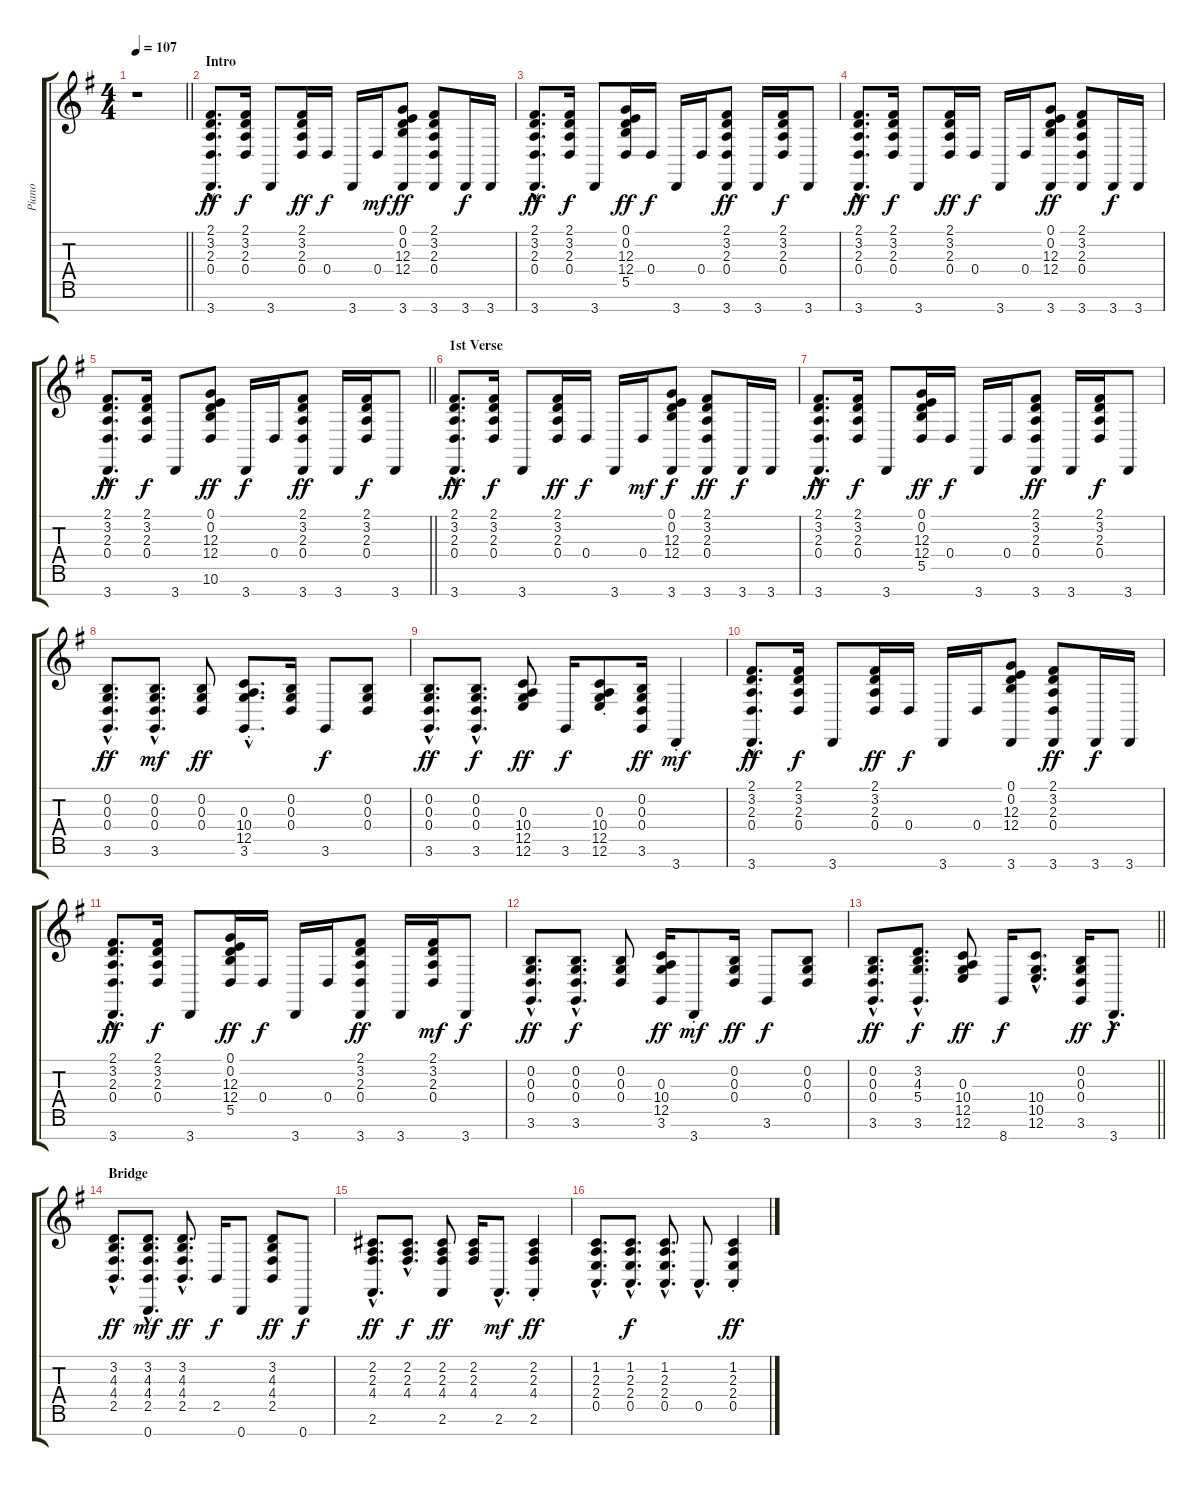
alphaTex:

\track ("Piano" "Piano") {instrument acousticgrandpiano}
\staff {score tabs}
\tuning (E4 B3 G3 D3 A2 E2 B1) {hide}
\ts (4 4)
\tempo 107
\clef g2
\barLineRight lightlight
\ks g
r.1{dy ff instrument acousticgrandpiano} |
\section ("" "Intro")
(2.1{hac} 3.2{hac} 2.3{hac} 0.4{hac} 3.7{hac}).8{d} (2.1 3.2 2.3 0.4).16{dy f} 3.7.8 (2.1 3.2 2.3 0.4).16{dy ff} 0.4.16{dy f} 3.7.16 0.4.16{dy mf} (0.1 0.2 12.3 12.4 3.7).8{dy ff} (2.1 3.2 2.3 0.4 3.7).8 3.7.16{dy f} 3.7.16 |
(2.1{hac} 3.2{hac} 2.3{hac} 0.4{hac} 3.7{hac}).8{d dy ff} (2.1 3.2 2.3 0.4).16{dy f} 3.7.8 (0.1 0.2 12.3 12.4 5.5).16{dy ff} 0.4.16{dy f} 3.7.16 0.4.16 (2.1 3.2 2.3 0.4 3.7).8{dy ff} 3.7.16 (2.1 3.2 2.3 0.4).16{dy f} 3.7.8 |
(2.1{hac} 3.2{hac} 2.3{hac} 0.4{hac} 3.7{hac}).8{d dy ff} (2.1 3.2 2.3 0.4).16{dy f} 3.7.8 (2.1 3.2 2.3 0.4).16{dy ff} 0.4.16{dy f} 3.7.16 0.4.16 (0.1 0.2 12.3 12.4 3.7).8{dy ff} (2.1 3.2 2.3 0.4 3.7).8 3.7.16{dy f} 3.7.16 |
\barLineRight lightlight
(2.1{hac} 3.2{hac} 2.3{hac} 0.4{hac} 3.7{hac}).8{d dy ff} (2.1 3.2 2.3 0.4).16{dy f} 3.7.8 (0.1 0.2 12.3 12.4 10.6).8{dy ff} 3.7.16{dy f} 0.4.16 (2.1 3.2 2.3 0.4 3.7).8{dy ff} 3.7.16 (2.1 3.2 2.3 0.4).16{dy f} 3.7.8 |
\section ("" "1st Verse")
(2.1{hac} 3.2{hac} 2.3{hac} 0.4{hac} 3.7{hac}).8{d dy ff} (2.1 3.2 2.3 0.4).16{dy f} 3.7.8 (2.1 3.2 2.3 0.4).16{dy ff} 0.4.16{dy f} 3.7.16 0.4.16{dy mf} (0.1 0.2 12.3 12.4 3.7).8{dy f} (2.1 3.2 2.3 0.4 3.7).8{dy ff} 3.7.16{dy f} 3.7.16 |
(2.1{hac} 3.2{hac} 2.3{hac} 0.4{hac} 3.7{hac}).8{d dy ff} (2.1 3.2 2.3 0.4).16{dy f} 3.7.8 (0.1 0.2 12.3 12.4 5.5).16{dy ff} 0.4.16{dy f} 3.7.16 0.4.16 (2.1 3.2 2.3 0.4 3.7).8{dy ff} 3.7.16 (2.1 3.2 2.3 0.4).16{dy f} 3.7.8 |
(0.2{hac} 0.3{hac} 0.4{hac} 3.6{hac}).8{d dy ff} (0.2{hac} 0.3{hac} 0.4{hac} 3.6{hac}).8{d dy mf} (0.2 0.3 0.4).8{dy ff} (0.3{hac st} 10.4{hac st} 12.5{hac st} 3.6{hac st}).8{d} (0.2 0.3 0.4).16 3.6.8{dy f} (0.2 0.3 0.4).8 |
(0.2{hac} 0.3{hac} 0.4{hac} 3.6{hac}).8{d dy ff} (0.2{hac} 0.3{hac} 0.4{hac} 3.6{hac}).8{d dy f} (0.3 10.4 12.5 12.6).8{dy ff} 3.6.16{dy f} (0.3{st} 10.4{st} 12.5{st} 12.6).8 (0.2 0.3 0.4 3.6).16{dy ff} 3.7{st}.4{dy mf} |
(2.1{hac} 3.2{hac} 2.3{hac} 0.4{hac} 3.7{hac}).8{d dy ff} (2.1 3.2 2.3 0.4).16{dy f} 3.7.8 (2.1 3.2 2.3 0.4).16{dy ff} 0.4.16{dy f} 3.7.16 0.4.16 (0.1 0.2 12.3 12.4 3.7).8 (2.1 3.2 2.3 0.4 3.7).8{dy ff} 3.7.16{dy f} 3.7.16 |
(2.1{hac} 3.2{hac} 2.3{hac} 0.4{hac} 3.7{hac}).8{d dy ff} (2.1 3.2 2.3 0.4).16{dy f} 3.7.8 (0.1 0.2 12.3 12.4 5.5).16{dy ff} 0.4.16{dy f} 3.7.16 0.4.16 (2.1 3.2 2.3 0.4 3.7).8{dy ff} 3.7.16 (2.1 3.2 2.3 0.4).16{dy mf} 3.7.8{dy f} |
(0.2{hac} 0.3{hac} 0.4{hac} 3.6{hac}).8{d dy ff} (0.2{hac} 0.3{hac} 0.4{hac} 3.6{hac}).8{d dy f} (0.2 0.3 0.4).8 (0.3 10.4 12.5 3.6).16{dy ff} 3.7{st}.8{dy mf} (0.2 0.3 0.4).16{dy ff} 3.6.8{dy f} (0.2 0.3 0.4).8 |
\barLineRight lightlight
(0.2{hac} 0.3{hac} 0.4{hac} 3.6{hac}).8{d dy ff} (3.2{hac} 4.3{hac} 5.4{hac} 3.6{hac}).8{d dy f} (0.3 10.4 12.5 12.6).8{dy ff} 8.7.16{dy f} (10.4{hac} 10.5{hac} 12.6{hac}).8{d} (0.2 0.3 0.4 3.6).16{dy ff} 3.7{hac}.8{d dy f} |
\section ("" "Bridge")
(3.2{hac} 4.3{hac} 4.4{hac} 2.5{hac}).8{d dy ff} (3.2{hac} 4.3{hac} 4.4{hac} 2.5{hac} 0.7{hac}).8{d dy mf} (3.2{hac} 4.3{hac} 4.4{hac} 2.5{hac}).8{d dy ff} 2.5.16{dy f} 0.7.8 (3.2 4.3 4.4 2.5).8{dy ff} 0.7.8{dy f} |
(2.2{hac} 2.3{hac} 4.4{hac} 2.6{hac}).8{d dy ff} (2.2{hac} 2.3{hac} 4.4{hac}).8{d dy f} (2.2 2.3 4.4 2.6).8{dy ff} (2.2 2.3 4.4).16 2.6{hac}.8{d dy mf} (2.2{st} 2.3{st} 4.4{st} 2.6{st}).4{dy ff} |
(1.2{hac} 2.3{hac} 2.4{hac} 0.5{hac}).8{d} (1.2{hac} 2.3{hac} 2.4{hac} 0.5{hac}).8{d dy f} (1.2{hac} 2.3{hac} 2.4{hac} 0.5{hac}).8{d} 0.5{hac}.8{d} (1.2{st} 2.3{st} 2.4{st} 0.5{st}).4{dy ff}
